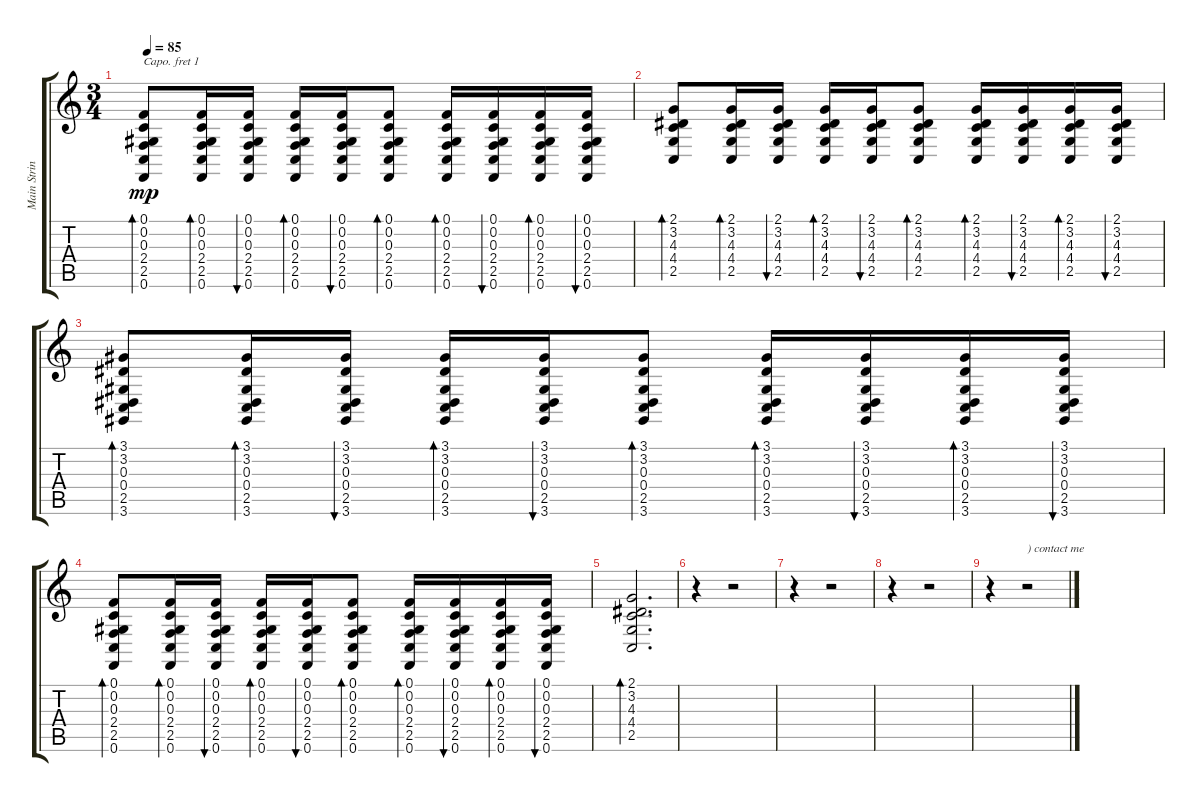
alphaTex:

\track ("Main Strings" "Main Strin") {instrument stringensemble1}
\staff {score tabs}
\capo 1
\tuning (E4 B3 G3 D3 A2 E2) {hide}
\ts (3 4)
\tempo 85
\clef g2
\ks c
(0.1 0.2 0.3 2.4 2.5 0.6).8{bd 30 dy mp} (0.1 0.2 0.3 2.4 2.5 0.6).16{bd 30} (0.1 0.2 0.3 2.4 2.5 0.6).16{bu 30} (0.1 0.2 0.3 2.4 2.5 0.6).16{bd 30} (0.1 0.2 0.3 2.4 2.5 0.6).16{bu 30} (0.1 0.2 0.3 2.4 2.5 0.6).8{bd 30} (0.1 0.2 0.3 2.4 2.5 0.6).16{bd 30} (0.1 0.2 0.3 2.4 2.5 0.6).16{bu 30} (0.1 0.2 0.3 2.4 2.5 0.6).16{bd 30} (0.1 0.2 0.3 2.4 2.5 0.6).16{bu 30} |
(2.1 3.2 4.3 4.4 2.5).8{bd 30} (2.1 3.2 4.3 4.4 2.5).16{bd 30} (2.1 3.2 4.3 4.4 2.5).16{bu 30} (2.1 3.2 4.3 4.4 2.5).16{bd 30} (2.1 3.2 4.3 4.4 2.5).16{bu 30} (2.1 3.2 4.3 4.4 2.5).8{bd 30} (2.1 3.2 4.3 4.4 2.5).16{bd 30} (2.1 3.2 4.3 4.4 2.5).16{bu 30} (2.1 3.2 4.3 4.4 2.5).16{bd 30} (2.1 3.2 4.3 4.4 2.5).16{bu 30} |
(3.1 3.2 0.3 0.4 2.5 3.6).8{bd 30} (3.1 3.2 0.3 0.4 2.5 3.6).16{bd 30} (3.1 3.2 0.3 0.4 2.5 3.6).16{bu 30} (3.1 3.2 0.3 0.4 2.5 3.6).16{bd 30} (3.1 3.2 0.3 0.4 2.5 3.6).16{bu 30} (3.1 3.2 0.3 0.4 2.5 3.6).8{bd 30} (3.1 3.2 0.3 0.4 2.5 3.6).16{bd 30} (3.1 3.2 0.3 0.4 2.5 3.6).16{bu 30} (3.1 3.2 0.3 0.4 2.5 3.6).16{bd 30} (3.1 3.2 0.3 0.4 2.5 3.6).16{bu 30} |
(0.1 0.2 0.3 2.4 2.5 0.6).8{bd 30} (0.1 0.2 0.3 2.4 2.5 0.6).16{bd 30} (0.1 0.2 0.3 2.4 2.5 0.6).16{bu 30} (0.1 0.2 0.3 2.4 2.5 0.6).16{bd 30} (0.1 0.2 0.3 2.4 2.5 0.6).16{bu 30} (0.1 0.2 0.3 2.4 2.5 0.6).8{bd 30} (0.1 0.2 0.3 2.4 2.5 0.6).16{bd 30} (0.1 0.2 0.3 2.4 2.5 0.6).16{bu 30} (0.1 0.2 0.3 2.4 2.5 0.6).16{bd 30} (0.1 0.2 0.3 2.4 2.5 0.6).16{bu 30} |
(2.1 3.2 4.3 4.4 2.5).2{d bd 30} |
r.4 r.2 |
r.4 r.2 |
r.4 r.2 |
r.4 r.2{txt ") contact me"}
